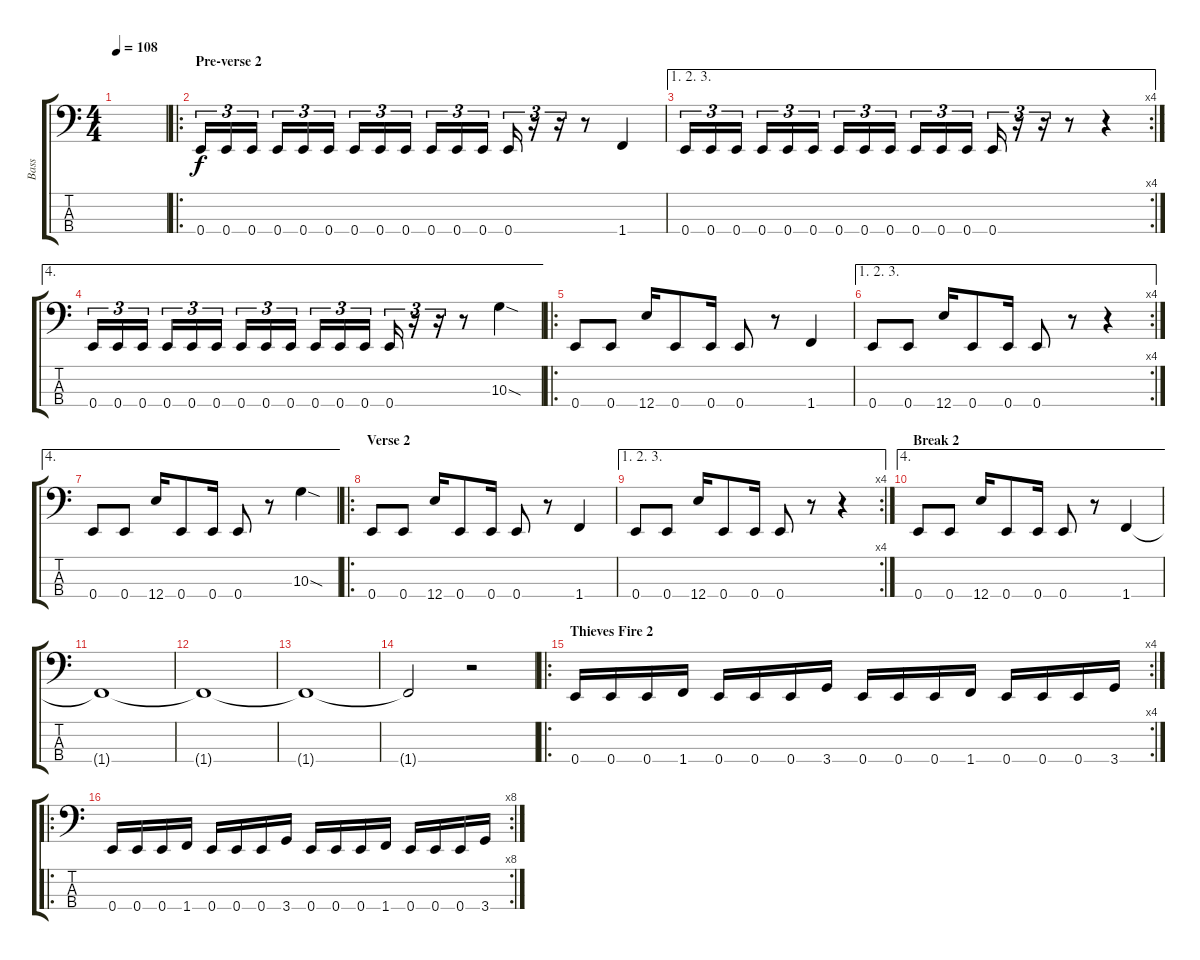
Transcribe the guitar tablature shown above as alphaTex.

\track ("Bass" "Bass") {instrument electricbasspick}
\staff {score tabs}
\tuning (G2 D2 A1 E1) {hide}
\ts (4 4)
\tempo 108
\clef f4
\ks c
|
\ro
\section ("" "Pre-verse 2")
0.4.16{tu (3 2)} 0.4.16{tu (3 2)} 0.4.16{tu (3 2)} 0.4.16{tu (3 2)} 0.4.16{tu (3 2)} 0.4.16{tu (3 2)} 0.4.16{tu (3 2)} 0.4.16{tu (3 2)} 0.4.16{tu (3 2)} 0.4.16{tu (3 2)} 0.4.16{tu (3 2)} 0.4.16{tu (3 2)} 0.4.16{tu (3 2)} r.16{tu (3 2)} r.16{tu (3 2)} r.8 1.4.4 |
\ae (1 2 3)
\rc 4
0.4.16{tu (3 2)} 0.4.16{tu (3 2)} 0.4.16{tu (3 2)} 0.4.16{tu (3 2)} 0.4.16{tu (3 2)} 0.4.16{tu (3 2)} 0.4.16{tu (3 2)} 0.4.16{tu (3 2)} 0.4.16{tu (3 2)} 0.4.16{tu (3 2)} 0.4.16{tu (3 2)} 0.4.16{tu (3 2)} 0.4.16{tu (3 2)} r.16{tu (3 2)} r.16{tu (3 2)} r.8 r.4 |
\ae 4
0.4.16{tu (3 2)} 0.4.16{tu (3 2)} 0.4.16{tu (3 2)} 0.4.16{tu (3 2)} 0.4.16{tu (3 2)} 0.4.16{tu (3 2)} 0.4.16{tu (3 2)} 0.4.16{tu (3 2)} 0.4.16{tu (3 2)} 0.4.16{tu (3 2)} 0.4.16{tu (3 2)} 0.4.16{tu (3 2)} 0.4.16{tu (3 2)} r.16{tu (3 2)} r.16{tu (3 2)} r.8 10.3{sod}.4 |
\ro
0.4.8 0.4.8 12.4.16 0.4.8 0.4.16 0.4.8 r.8 1.4.4 |
\ae (1 2 3)
\rc 4
0.4.8 0.4.8 12.4.16 0.4.8 0.4.16 0.4.8 r.8 r.4 |
\ae 4
0.4.8 0.4.8 12.4.16 0.4.8 0.4.16 0.4.8 r.8 10.3{sod}.4 |
\ro
\section ("" "Verse 2")
0.4.8 0.4.8 12.4.16 0.4.8 0.4.16 0.4.8 r.8 1.4.4 |
\ae (1 2 3)
\rc 4
0.4.8 0.4.8 12.4.16 0.4.8 0.4.16 0.4.8 r.8 r.4 |
\ae 4
\section ("" "Break 2")
0.4.8 0.4.8 12.4.16 0.4.8 0.4.16 0.4.8 r.8 1.4.4 |
1.4{t}.1 |
1.4{t}.1 |
1.4{t}.1 |
1.4{t}.2 r.2 |
\ro
\rc 4
\section ("" "Thieves Fire 2")
0.4.16 0.4.16 0.4.16 1.4.16 0.4.16 0.4.16 0.4.16 3.4.16 0.4.16 0.4.16 0.4.16 1.4.16 0.4.16 0.4.16 0.4.16 3.4.16 |
\ro
\rc 8
0.4.16 0.4.16 0.4.16 1.4.16 0.4.16 0.4.16 0.4.16 3.4.16 0.4.16 0.4.16 0.4.16 1.4.16 0.4.16 0.4.16 0.4.16 3.4.16
